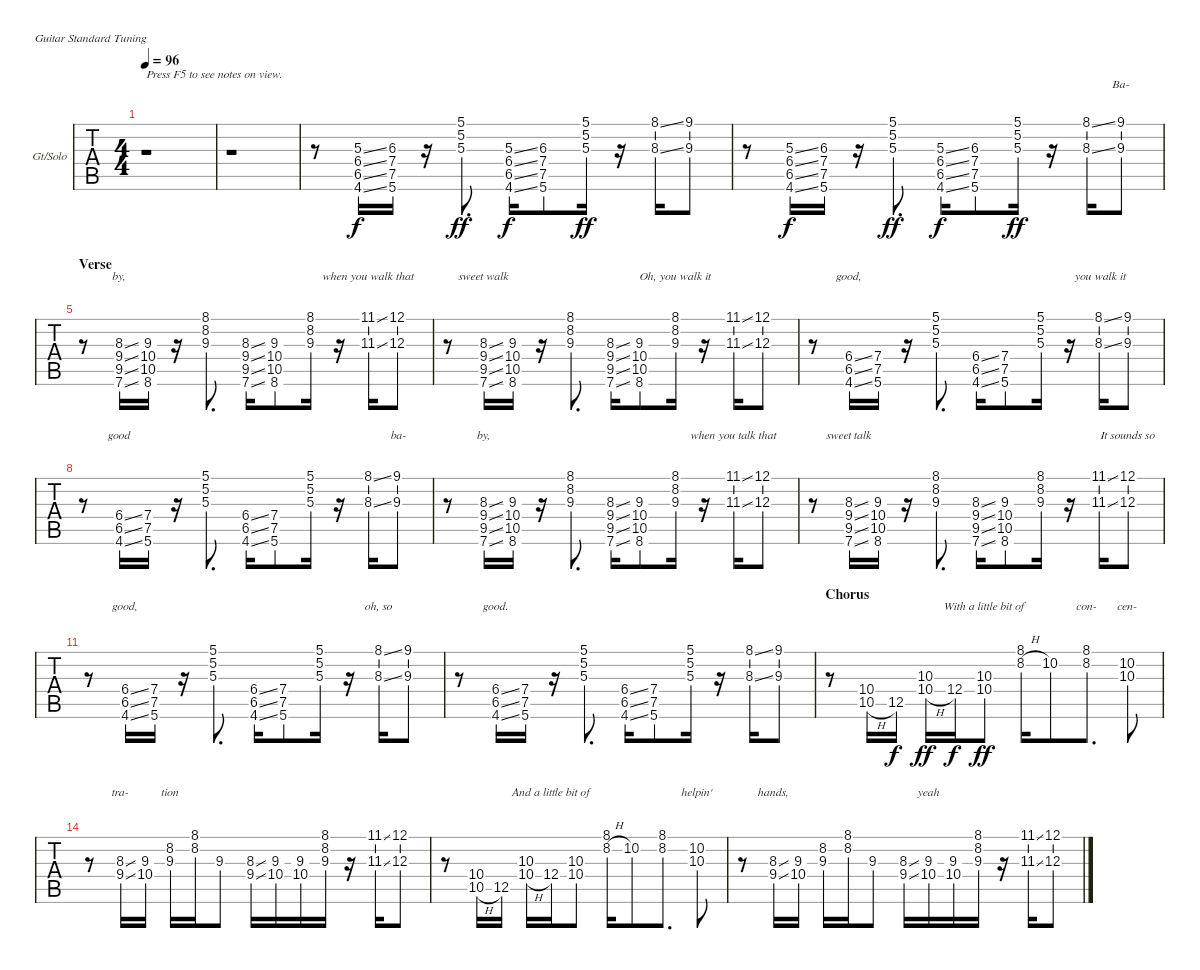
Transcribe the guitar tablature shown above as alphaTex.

\bracketExtendMode nobrackets
\firstSystemTrackNameOrientation horizontal
\otherSystemsTrackNameOrientation horizontal
\defaultBarNumberDisplay FirstOfSystem
\track ("Guitar w/ Solo" "Gt/Solo") {instrument overdrivenguitar}
\staff {tabs}
\tuning (E4 B3 G3 D3 A2 E2)
\ts (4 4)
\tempo 96
\clef g2
\ks c
r.1{txt "Press F5 to see notes on view." dy f instrument overdrivenguitar} |
r.1 |
r.8 (5.3{ss} 6.4{ss} 6.5{ss} 4.6{ss}).16{lyrics (0 "") lyrics (1 "") lyrics (2 "") lyrics (3 "") lyrics (4 "")} (6.3 7.4 7.5 5.6).16{lyrics (0 "") lyrics (1 "") lyrics (2 "") lyrics (3 "") lyrics (4 "")} r.16 (5.1 5.2 5.3).8{d lyrics (0 "") lyrics (1 "") lyrics (2 "") lyrics (3 "") lyrics (4 "") dy ff} (5.3{ss} 6.4{ss} 6.5{ss} 4.6{ss}).16{lyrics (0 "") lyrics (1 "") lyrics (2 "") lyrics (3 "") lyrics (4 "") dy f} (6.3 7.4 7.5 5.6).8{lyrics (0 "") lyrics (1 "") lyrics (2 "") lyrics (3 "") lyrics (4 "")} (5.1 5.2 5.3).16{lyrics (0 "") lyrics (1 "") lyrics (2 "") lyrics (3 "") lyrics (4 "") dy ff} r.16 (8.1{ss} 8.3{ss}).16{lyrics (0 "") lyrics (1 "") lyrics (2 "") lyrics (3 "") lyrics (4 "")} (9.1 9.3).8{lyrics (0 "") lyrics (1 "") lyrics (2 "") lyrics (3 "") lyrics (4 "")} |
r.8 (5.3{ss} 6.4{ss} 6.5{ss} 4.6{ss}).16{lyrics (0 "") lyrics (1 "") lyrics (2 "") lyrics (3 "") lyrics (4 "") dy f} (6.3 7.4 7.5 5.6).16{lyrics (0 "") lyrics (1 "") lyrics (2 "") lyrics (3 "") lyrics (4 "")} r.16 (5.1 5.2 5.3).8{d lyrics (0 "") lyrics (1 "") lyrics (2 "") lyrics (3 "") lyrics (4 "") dy ff} (5.3{ss} 6.4{ss} 6.5{ss} 4.6{ss}).16{lyrics (0 "") lyrics (1 "") lyrics (2 "") lyrics (3 "") lyrics (4 "") dy f} (6.3 7.4 7.5 5.6).8{lyrics (0 "") lyrics (1 "") lyrics (2 "") lyrics (3 "") lyrics (4 "")} (5.1 5.2 5.3).16{lyrics (0 "") lyrics (1 "") lyrics (2 "") lyrics (3 "") lyrics (4 "") dy ff} r.16 (8.1{ss} 8.3{ss}).16{lyrics (0 "") lyrics (1 "") lyrics (2 "") lyrics (3 "") lyrics (4 "")} (9.1 9.3).8{lyrics (0 "Ba-") lyrics (1 "") lyrics (2 "") lyrics (3 "") lyrics (4 "")} |
\section ("" "Verse")
r.8 (8.3{ss} 9.4{ss} 9.5{ss} 7.6{ss}).16{lyrics (0 "by, ") lyrics (1 "") lyrics (2 "") lyrics (3 "") lyrics (4 "")} (9.3 10.4 10.5 8.6).16{lyrics (0 "") lyrics (1 "") lyrics (2 "") lyrics (3 "") lyrics (4 "")} r.16 (8.1 8.2 9.3).8{d lyrics (0 "") lyrics (1 "") lyrics (2 "") lyrics (3 "") lyrics (4 "")} (8.3{ss} 9.4{ss} 9.5{ss} 7.6{ss}).16{lyrics (0 "") lyrics (1 "") lyrics (2 "") lyrics (3 "") lyrics (4 "")} (9.3 10.4 10.5 8.6).8{lyrics (0 "") lyrics (1 "") lyrics (2 "") lyrics (3 "") lyrics (4 "")} (8.1 8.2 9.3).16{lyrics (0 "") lyrics (1 "") lyrics (2 "") lyrics (3 "") lyrics (4 "")} r.16 (11.1{ss} 11.3{ss}).16{lyrics (0 "when you walk that ") lyrics (1 "") lyrics (2 "") lyrics (3 "") lyrics (4 "")} (12.1 12.3).8{lyrics (0 "") lyrics (1 "") lyrics (2 "") lyrics (3 "") lyrics (4 "")} |
r.8 (8.3{ss} 9.4{ss} 9.5{ss} 7.6{ss}).16{lyrics (0 "sweet walk") lyrics (1 "") lyrics (2 "") lyrics (3 "") lyrics (4 "")} (9.3 10.4 10.5 8.6).16{lyrics (0 "") lyrics (1 "") lyrics (2 "") lyrics (3 "") lyrics (4 "")} r.16 (8.1 8.2 9.3).8{d lyrics (0 "") lyrics (1 "") lyrics (2 "") lyrics (3 "") lyrics (4 "")} (8.3{ss} 9.4{ss} 9.5{ss} 7.6{ss}).16{lyrics (0 "") lyrics (1 "") lyrics (2 "") lyrics (3 "") lyrics (4 "")} (9.3 10.4 10.5 8.6).8{lyrics (0 "") lyrics (1 "") lyrics (2 "") lyrics (3 "") lyrics (4 "")} (8.1 8.2 9.3).16{lyrics (0 "Oh, you walk it ") lyrics (1 "") lyrics (2 "") lyrics (3 "") lyrics (4 "")} r.16 (11.1{ss} 11.3{ss}).16{lyrics (0 "") lyrics (1 "") lyrics (2 "") lyrics (3 "") lyrics (4 "")} (12.1 12.3).8{lyrics (0 "") lyrics (1 "") lyrics (2 "") lyrics (3 "") lyrics (4 "")} |
r.8 (6.4{ss} 6.5{ss} 4.6{ss}).16{lyrics (0 "good,") lyrics (1 "") lyrics (2 "") lyrics (3 "") lyrics (4 "")} (7.4 7.5 5.6).16{lyrics (0 "") lyrics (1 "") lyrics (2 "") lyrics (3 "") lyrics (4 "")} r.16 (5.1 5.2 5.3).8{d lyrics (0 "") lyrics (1 "") lyrics (2 "") lyrics (3 "") lyrics (4 "")} (6.4{ss} 6.5{ss} 4.6{ss}).16{lyrics (0 "") lyrics (1 "") lyrics (2 "") lyrics (3 "") lyrics (4 "")} (7.4 7.5 5.6).8{lyrics (0 "") lyrics (1 "") lyrics (2 "") lyrics (3 "") lyrics (4 "")} (5.1 5.2 5.3).16{lyrics (0 "") lyrics (1 "") lyrics (2 "") lyrics (3 "") lyrics (4 "")} r.16 (8.1{ss} 8.3{ss}).16{lyrics (0 " you walk it ") lyrics (1 "") lyrics (2 "") lyrics (3 "") lyrics (4 "")} (9.1 9.3).8{lyrics (0 "") lyrics (1 "") lyrics (2 "") lyrics (3 "") lyrics (4 "")} |
r.8 (6.4{ss} 6.5{ss} 4.6{ss}).16{lyrics (0 "good") lyrics (1 "") lyrics (2 "") lyrics (3 "") lyrics (4 "")} (7.4 7.5 5.6).16{lyrics (0 "") lyrics (1 "") lyrics (2 "") lyrics (3 "") lyrics (4 "")} r.16 (5.1 5.2 5.3).8{d lyrics (0 "") lyrics (1 "") lyrics (2 "") lyrics (3 "") lyrics (4 "")} (6.4{ss} 6.5{ss} 4.6{ss}).16{lyrics (0 "") lyrics (1 "") lyrics (2 "") lyrics (3 "") lyrics (4 "")} (7.4 7.5 5.6).8{lyrics (0 "") lyrics (1 "") lyrics (2 "") lyrics (3 "") lyrics (4 "")} (5.1 5.2 5.3).16{lyrics (0 "") lyrics (1 "") lyrics (2 "") lyrics (3 "") lyrics (4 "")} r.16 (8.1{ss} 8.3{ss}).16{lyrics (0 "") lyrics (1 "") lyrics (2 "") lyrics (3 "") lyrics (4 "")} (9.1 9.3).8{lyrics (0 " ba-") lyrics (1 "") lyrics (2 "") lyrics (3 "") lyrics (4 "")} |
r.8 (8.3{ss} 9.4{ss} 9.5{ss} 7.6{ss}).16{lyrics (0 "by, ") lyrics (1 "") lyrics (2 "") lyrics (3 "") lyrics (4 "")} (9.3 10.4 10.5 8.6).16{lyrics (0 "") lyrics (1 "") lyrics (2 "") lyrics (3 "") lyrics (4 "")} r.16 (8.1 8.2 9.3).8{d lyrics (0 "") lyrics (1 "") lyrics (2 "") lyrics (3 "") lyrics (4 "")} (8.3{ss} 9.4{ss} 9.5{ss} 7.6{ss}).16{lyrics (0 "") lyrics (1 "") lyrics (2 "") lyrics (3 "") lyrics (4 "")} (9.3 10.4 10.5 8.6).8{lyrics (0 "") lyrics (1 "") lyrics (2 "") lyrics (3 "") lyrics (4 "")} (8.1 8.2 9.3).16{lyrics (0 "") lyrics (1 "") lyrics (2 "") lyrics (3 "") lyrics (4 "")} r.16 (11.1{ss} 11.3{ss}).16{lyrics (0 "when you talk that ") lyrics (1 "") lyrics (2 "") lyrics (3 "") lyrics (4 "")} (12.1 12.3).8{lyrics (0 "") lyrics (1 "") lyrics (2 "") lyrics (3 "") lyrics (4 "")} |
r.8 (8.3{ss} 9.4{ss} 9.5{ss} 7.6{ss}).16{lyrics (0 "sweet talk") lyrics (1 "") lyrics (2 "") lyrics (3 "") lyrics (4 "")} (9.3 10.4 10.5 8.6).16{lyrics (0 "") lyrics (1 "") lyrics (2 "") lyrics (3 "") lyrics (4 "")} r.16 (8.1 8.2 9.3).8{d lyrics (0 "") lyrics (1 "") lyrics (2 "") lyrics (3 "") lyrics (4 "")} (8.3{ss} 9.4{ss} 9.5{ss} 7.6{ss}).16{lyrics (0 "") lyrics (1 "") lyrics (2 "") lyrics (3 "") lyrics (4 "")} (9.3 10.4 10.5 8.6).8{lyrics (0 "") lyrics (1 "") lyrics (2 "") lyrics (3 "") lyrics (4 "")} (8.1 8.2 9.3).16{lyrics (0 "") lyrics (1 "") lyrics (2 "") lyrics (3 "") lyrics (4 "")} r.16 (11.1{ss} 11.3{ss}).16{lyrics (0 "") lyrics (1 "") lyrics (2 "") lyrics (3 "") lyrics (4 "")} (12.1 12.3).8{lyrics (0 "It sounds so ") lyrics (1 "") lyrics (2 "") lyrics (3 "") lyrics (4 "")} |
r.8 (6.4{ss} 6.5{ss} 4.6{ss}).16{lyrics (0 "good, ") lyrics (1 "") lyrics (2 "") lyrics (3 "") lyrics (4 "")} (7.4 7.5 5.6).16{lyrics (0 "") lyrics (1 "") lyrics (2 "") lyrics (3 "") lyrics (4 "")} r.16 (5.1 5.2 5.3).8{d lyrics (0 "") lyrics (1 "") lyrics (2 "") lyrics (3 "") lyrics (4 "")} (6.4{ss} 6.5{ss} 4.6{ss}).16{lyrics (0 "") lyrics (1 "") lyrics (2 "") lyrics (3 "") lyrics (4 "")} (7.4 7.5 5.6).8{lyrics (0 "") lyrics (1 "") lyrics (2 "") lyrics (3 "") lyrics (4 "")} (5.1 5.2 5.3).16{lyrics (0 "") lyrics (1 "") lyrics (2 "") lyrics (3 "") lyrics (4 "")} r.16 (8.1{ss} 8.3{ss}).16{lyrics (0 "oh, so ") lyrics (1 "") lyrics (2 "") lyrics (3 "") lyrics (4 "")} (9.1 9.3).8{lyrics (0 "") lyrics (1 "") lyrics (2 "") lyrics (3 "") lyrics (4 "")} |
r.8 (6.4{ss} 6.5{ss} 4.6{ss}).16{lyrics (0 "good.") lyrics (1 "") lyrics (2 "") lyrics (3 "") lyrics (4 "")} (7.4 7.5 5.6).16{lyrics (0 "") lyrics (1 "") lyrics (2 "") lyrics (3 "") lyrics (4 "")} r.16 (5.1 5.2 5.3).8{d lyrics (0 "") lyrics (1 "") lyrics (2 "") lyrics (3 "") lyrics (4 "")} (6.4{ss} 6.5{ss} 4.6{ss}).16{lyrics (0 "") lyrics (1 "") lyrics (2 "") lyrics (3 "") lyrics (4 "")} (7.4 7.5 5.6).8{lyrics (0 "") lyrics (1 "") lyrics (2 "") lyrics (3 "") lyrics (4 "")} (5.1 5.2 5.3).16{lyrics (0 "") lyrics (1 "") lyrics (2 "") lyrics (3 "") lyrics (4 "")} r.16 (8.1{ss} 8.3{ss}).16{lyrics (0 "") lyrics (1 "") lyrics (2 "") lyrics (3 "") lyrics (4 "")} (9.1 9.3).8{lyrics (0 "") lyrics (1 "") lyrics (2 "") lyrics (3 "") lyrics (4 "")} |
\section ("" "Chorus")
r.8 (10.4 10.5{h}).16{lyrics (0 "") lyrics (1 "") lyrics (2 "") lyrics (3 "") lyrics (4 "")} 12.5.16{lyrics (0 "") lyrics (1 "") lyrics (2 "") lyrics (3 "") lyrics (4 "") dy f} (10.3 10.4{h}).16{lyrics (0 "") lyrics (1 "") lyrics (2 "") lyrics (3 "") lyrics (4 "") dy ff} 12.4.16{lyrics (0 "") lyrics (1 "") lyrics (2 "") lyrics (3 "") lyrics (4 "") dy f} (10.3 10.4).8{lyrics (0 "With a little bit of ") lyrics (1 "") lyrics (2 "") lyrics (3 "") lyrics (4 "") dy ff} (8.1 8.2{h}).16{lyrics (0 "") lyrics (1 "") lyrics (2 "") lyrics (3 "") lyrics (4 "")} 10.2.8{lyrics (0 "") lyrics (1 "") lyrics (2 "") lyrics (3 "") lyrics (4 "")} (8.1 8.2).8{d lyrics (0 "con-") lyrics (1 "") lyrics (2 "") lyrics (3 "") lyrics (4 "")} (10.2 10.3).8{lyrics (0 "cen-") lyrics (1 "") lyrics (2 "") lyrics (3 "") lyrics (4 "")} |
r.8 (8.3{ss} 9.4{ss}).16{lyrics (0 "tra-") lyrics (1 "") lyrics (2 "") lyrics (3 "") lyrics (4 "")} (9.3 10.4).16{lyrics (0 "") lyrics (1 "") lyrics (2 "") lyrics (3 "") lyrics (4 "")} (8.2 9.3).16{lyrics (0 "tion") lyrics (1 "") lyrics (2 "") lyrics (3 "") lyrics (4 "")} (8.1 8.2).16{lyrics (0 "") lyrics (1 "") lyrics (2 "") lyrics (3 "") lyrics (4 "")} 9.3.8{lyrics (0 "") lyrics (1 "") lyrics (2 "") lyrics (3 "") lyrics (4 "")} (8.3{ss} 9.4{ss}).16{lyrics (0 "") lyrics (1 "") lyrics (2 "") lyrics (3 "") lyrics (4 "")} (9.3 10.4).16{lyrics (0 "") lyrics (1 "") lyrics (2 "") lyrics (3 "") lyrics (4 "")} (9.3 10.4).16{lyrics (0 "") lyrics (1 "") lyrics (2 "") lyrics (3 "") lyrics (4 "")} (8.1 8.2 9.3).16{lyrics (0 "") lyrics (1 "") lyrics (2 "") lyrics (3 "") lyrics (4 "")} r.16 (11.1{ss} 11.3{ss}).16{lyrics (0 "") lyrics (1 "") lyrics (2 "") lyrics (3 "") lyrics (4 "")} (12.1 12.3).8{lyrics (0 "") lyrics (1 "") lyrics (2 "") lyrics (3 "") lyrics (4 "")} |
r.8 (10.4 10.5{h}).16{lyrics (0 "") lyrics (1 "") lyrics (2 "") lyrics (3 "") lyrics (4 "")} 12.5.16{lyrics (0 "") lyrics (1 "") lyrics (2 "") lyrics (3 "") lyrics (4 "")} (10.3 10.4{h}).16{lyrics (0 "") lyrics (1 "") lyrics (2 "") lyrics (3 "") lyrics (4 "")} 12.4.16{lyrics (0 "And a little bit of ") lyrics (1 "") lyrics (2 "") lyrics (3 "") lyrics (4 "")} (10.3 10.4).8{lyrics (0 "") lyrics (1 "") lyrics (2 "") lyrics (3 "") lyrics (4 "")} (8.1 8.2{h}).16{lyrics (0 "") lyrics (1 "") lyrics (2 "") lyrics (3 "") lyrics (4 "")} 10.2.8{lyrics (0 "") lyrics (1 "") lyrics (2 "") lyrics (3 "") lyrics (4 "")} (8.1 8.2).8{d lyrics (0 "") lyrics (1 "") lyrics (2 "") lyrics (3 "") lyrics (4 "")} (10.2 10.3).8{lyrics (0 "helpin' ") lyrics (1 "") lyrics (2 "") lyrics (3 "") lyrics (4 "")} |
r.8 (8.3{ss} 9.4{ss}).16{lyrics (0 "hands, ") lyrics (1 "") lyrics (2 "") lyrics (3 "") lyrics (4 "")} (9.3 10.4).16{lyrics (0 "") lyrics (1 "") lyrics (2 "") lyrics (3 "") lyrics (4 "")} (8.2 9.3).16{lyrics (0 "") lyrics (1 "") lyrics (2 "") lyrics (3 "") lyrics (4 "")} (8.1 8.2).16{lyrics (0 "") lyrics (1 "") lyrics (2 "") lyrics (3 "") lyrics (4 "")} 9.3.8{lyrics (0 "") lyrics (1 "") lyrics (2 "") lyrics (3 "") lyrics (4 "")} (8.3{ss} 9.4{ss}).16{lyrics (0 "") lyrics (1 "") lyrics (2 "") lyrics (3 "") lyrics (4 "")} (9.3 10.4).16{lyrics (0 "yeah") lyrics (1 "") lyrics (2 "") lyrics (3 "") lyrics (4 "")} (9.3 10.4).16{lyrics (0 "") lyrics (1 "") lyrics (2 "") lyrics (3 "") lyrics (4 "")} (8.1 8.2 9.3).16{lyrics (0 "") lyrics (1 "") lyrics (2 "") lyrics (3 "") lyrics (4 "")} r.16 (11.1{ss} 11.3{ss}).16{lyrics (0 "") lyrics (1 "") lyrics (2 "") lyrics (3 "") lyrics (4 "")} (12.1 12.3).8{lyrics (0 "") lyrics (1 "") lyrics (2 "") lyrics (3 "") lyrics (4 "")}
